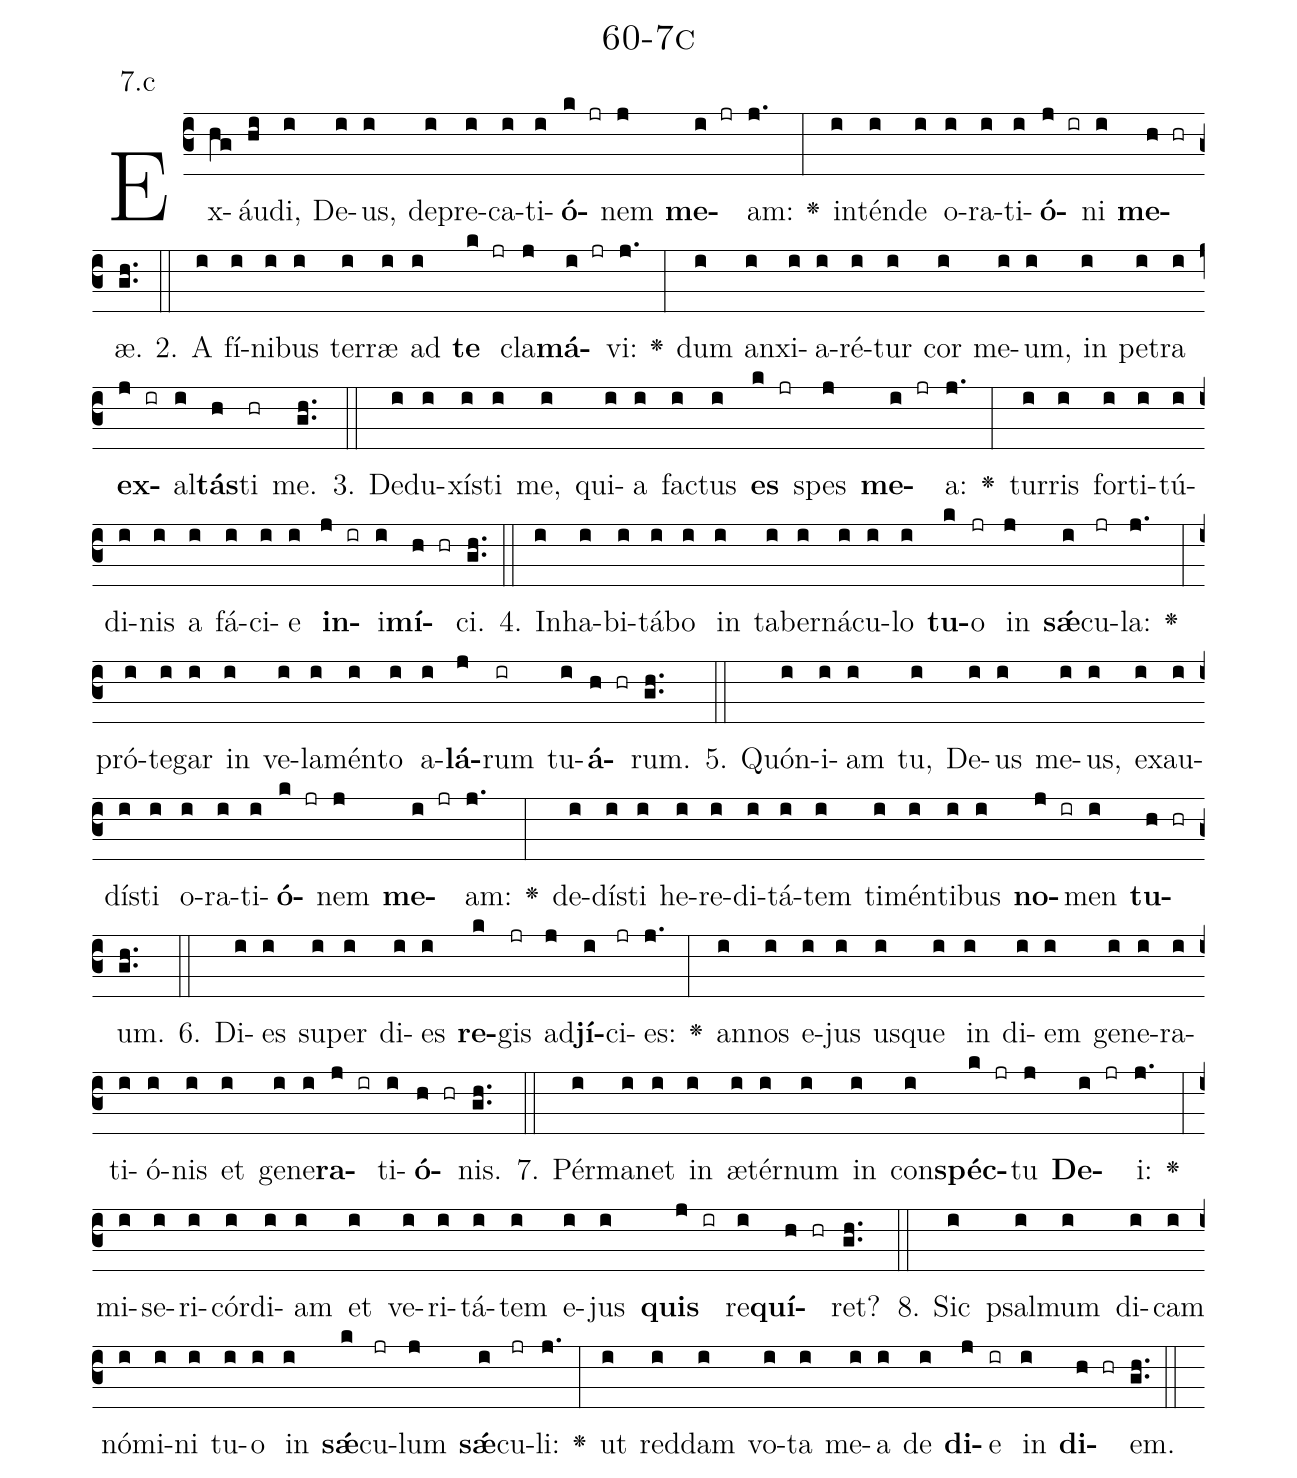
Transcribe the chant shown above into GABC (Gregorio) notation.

name: 60-7c;
annotation: 7.c;
%%
(c3)Ex(hg)áu(hi)di,(i) De(i)us,(i) de(i)pre(i)ca(i)ti(i)<b>ó</b>(k jr)nem(j) <b>me</b>(i jr)am:(j.) <v>\greheightstar</v>(:) in(i)tén(i)de(i) o(i)ra(i)ti(i)<b>ó</b>(j ir)ni(i) <b>me</b>(h hr)æ.(gh..) (::)
2. A(i) fí(i)ni(i)bus(i) ter(i)ræ(i) ad(i) <b>te</b>(k jr) cla(j)<b>má</b>(i jr)vi:(j.) <v>\greheightstar</v>(:) dum(i) an(i)xi(i)a(i)ré(i)tur(i) cor(i) me(i)um,(i) in(i) pe(i)tra(i) <b>ex</b>(j ir)al(i)<b>tás</b>(h)ti(hr) me.(gh..) (::)
3. De(i)du(i)xís(i)ti(i) me,(i) qui(i)a(i) fac(i)tus(i) <b>es</b>(k jr) spes(j) <b>me</b>(i jr)a:(j.) <v>\greheightstar</v>(:) tur(i)ris(i) for(i)ti(i)tú(i)di(i)nis(i) a(i) fá(i)ci(i)e(i) <b>in</b>(j ir)i(i)<b>mí</b>(h hr)ci.(gh..) (::)
4. In(i)ha(i)bi(i)tá(i)bo(i) in(i) ta(i)ber(i)ná(i)cu(i)lo(i) <b>tu</b>(k)o(jr) in(j) <b>sǽ</b>(i)cu(jr)la:(j.) <v>\greheightstar</v>(:) pró(i)te(i)gar(i) in(i) ve(i)la(i)mén(i)to(i) a(i)<b>lá</b>(j)rum(ir) tu(i)<b>á</b>(h hr)rum.(gh..) (::)
5. Quón(i)i(i)am(i) tu,(i) De(i)us(i) me(i)us,(i) ex(i)au(i)dís(i)ti(i) o(i)ra(i)ti(i)<b>ó</b>(k jr)nem(j) <b>me</b>(i jr)am:(j.) <v>\greheightstar</v>(:) de(i)dís(i)ti(i) he(i)re(i)di(i)tá(i)tem(i) ti(i)mén(i)ti(i)bus(i) <b>no</b>(j ir)men(i) <b>tu</b>(h hr)um.(gh..) (::)
6. Di(i)es(i) su(i)per(i) di(i)es(i) <b>re</b>(k)gis(jr) ad(j)<b>jí</b>(i)ci(jr)es:(j.) <v>\greheightstar</v>(:) an(i)nos(i) e(i)jus(i) us(i)que(i) in(i) di(i)em(i) ge(i)ne(i)ra(i)ti(i)ó(i)nis(i) et(i) ge(i)ne(i)<b>ra</b>(j ir)ti(i)<b>ó</b>(h hr)nis.(gh..) (::)
7. Pér(i)ma(i)net(i) in(i) æ(i)tér(i)num(i) in(i) con(i)<b>spéc</b>(k jr)tu(j) <b>De</b>(i jr)i:(j.) <v>\greheightstar</v>(:) mi(i)se(i)ri(i)cór(i)di(i)am(i) et(i) ve(i)ri(i)tá(i)tem(i) e(i)jus(i) <b>quis</b>(j ir) re(i)<b>quí</b>(h hr)ret?(gh..) (::)
8. Sic(i) psal(i)mum(i) di(i)cam(i) nó(i)mi(i)ni(i) tu(i)o(i) in(i) <b>sǽ</b>(k)cu(jr)lum(j) <b>sǽ</b>(i)cu(jr)li:(j.) <v>\greheightstar</v>(:) ut(i) red(i)dam(i) vo(i)ta(i) me(i)a(i) de(i) <b>di</b>(j)e(ir) in(i) <b>di</b>(h hr)em.(gh..) (::)
